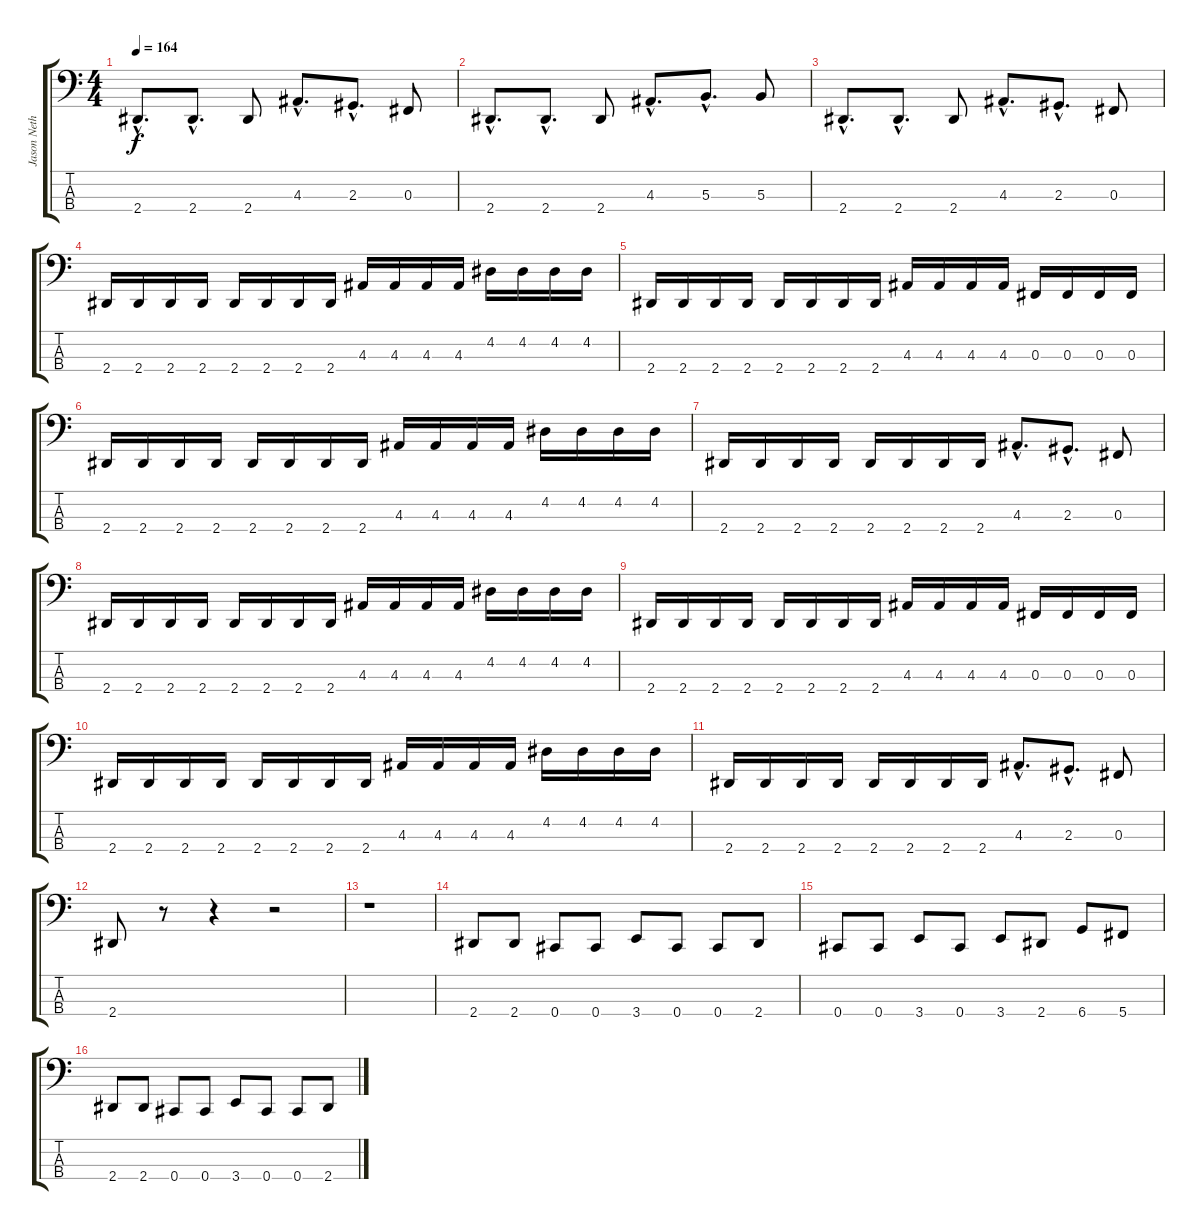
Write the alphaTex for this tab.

\track ("Jason Netherton" "Jason Neth") {instrument electricbassfinger}
\staff {score tabs}
\tuning (E2 B1 Gb1 Db1) {hide}
\ts (4 4)
\tempo 164
\clef f4
\ks c
2.4{hac}.8{d dy f} 2.4{hac}.8{d} 2.4.8 4.3{hac}.8{d} 2.3{hac}.8{d} 0.3.8 |
2.4{hac}.8{d} 2.4{hac}.8{d} 2.4.8 4.3{hac}.8{d} 5.3{hac}.8{d} 5.3.8 |
2.4{hac}.8{d} 2.4{hac}.8{d} 2.4.8 4.3{hac}.8{d} 2.3{hac}.8{d} 0.3.8 |
2.4.16 2.4.16 2.4.16 2.4.16 2.4.16 2.4.16 2.4.16 2.4.16 4.3.16 4.3.16 4.3.16 4.3.16 4.2.16 4.2.16 4.2.16 4.2.16 |
2.4.16 2.4.16 2.4.16 2.4.16 2.4.16 2.4.16 2.4.16 2.4.16 4.3.16 4.3.16 4.3.16 4.3.16 0.3.16 0.3.16 0.3.16 0.3.16 |
2.4.16 2.4.16 2.4.16 2.4.16 2.4.16 2.4.16 2.4.16 2.4.16 4.3.16 4.3.16 4.3.16 4.3.16 4.2.16 4.2.16 4.2.16 4.2.16 |
2.4.16 2.4.16 2.4.16 2.4.16 2.4.16 2.4.16 2.4.16 2.4.16 4.3{hac}.8{d} 2.3{hac}.8{d} 0.3.8 |
2.4.16 2.4.16 2.4.16 2.4.16 2.4.16 2.4.16 2.4.16 2.4.16 4.3.16 4.3.16 4.3.16 4.3.16 4.2.16 4.2.16 4.2.16 4.2.16 |
2.4.16 2.4.16 2.4.16 2.4.16 2.4.16 2.4.16 2.4.16 2.4.16 4.3.16 4.3.16 4.3.16 4.3.16 0.3.16 0.3.16 0.3.16 0.3.16 |
2.4.16 2.4.16 2.4.16 2.4.16 2.4.16 2.4.16 2.4.16 2.4.16 4.3.16 4.3.16 4.3.16 4.3.16 4.2.16 4.2.16 4.2.16 4.2.16 |
2.4.16 2.4.16 2.4.16 2.4.16 2.4.16 2.4.16 2.4.16 2.4.16 4.3{hac}.8{d} 2.3{hac}.8{d} 0.3.8 |
2.4.8 r.8 r.4 r.2 |
r.1 |
2.4.8 2.4.8 0.4.8 0.4.8 3.4.8 0.4.8 0.4.8 2.4.8 |
0.4.8 0.4.8 3.4.8 0.4.8 3.4.8 2.4.8 6.4.8 5.4.8 |
2.4.8 2.4.8 0.4.8 0.4.8 3.4.8 0.4.8 0.4.8 2.4.8
